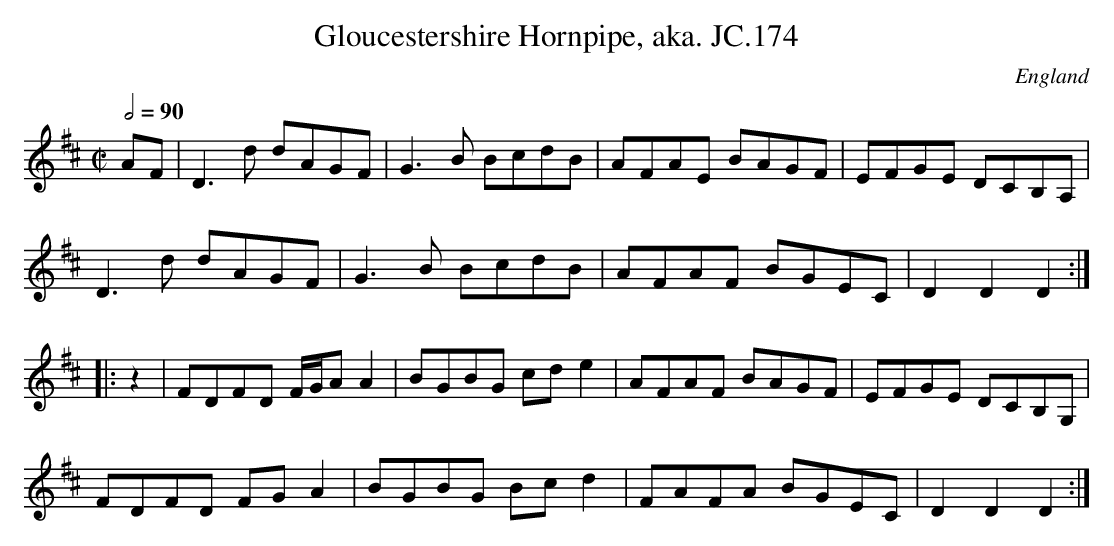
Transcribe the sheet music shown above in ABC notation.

X:1
T:Gloucestershire Hornpipe, aka. JC.174
O:England
M:C|
L:1/8
Q:2/4=90
K:D major
AF|\
D3d dAGF|G3B BcdB|AFAE BAGF|EFGE DCB,A,|!
D3d dAGF|G3B BcdB|AFAF BGEC|D2D2 D2:|!
|:z2|FDFD F/G/AA2|BGBG cde2|AFAF BAGF|EFGE DCB,G,|!
FDFD FGA2|BGBG Bcd2|FAFA BGEC|D2D2 D2:|
